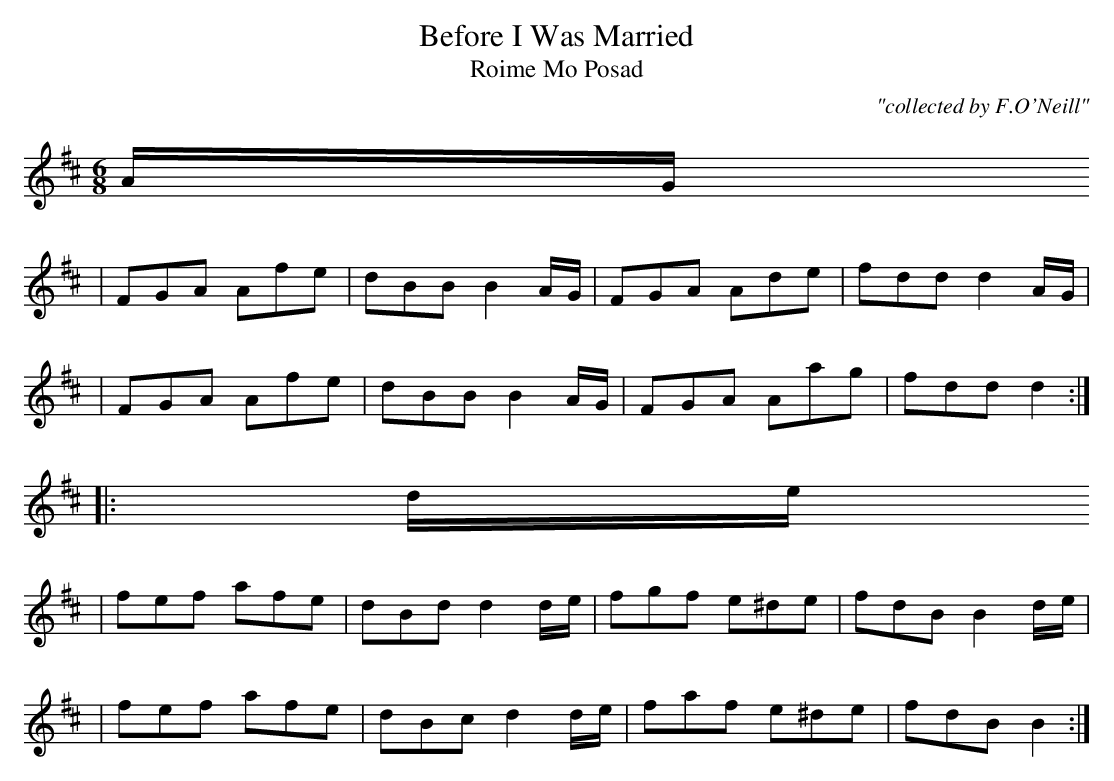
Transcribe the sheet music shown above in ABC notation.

X:1
T: Before I Was Married
T: Roime Mo Posad
C: "collected by F.O'Neill"
M: 6/8
K: D
A/-G/
| FGA Afe | dBB B2 A/-G/ | FGA Ade | fdd d2 A/-G/ |
| FGA Afe | dBB B2 A/-G/ | FGA Aag | fdd d2 :|
|: d/-e/
| fef afe | dBd d2 d/-e/ | fgf e^de | fdB B2 d/-e/ |
| fef afe | dBc d2 d/-e/ | faf e^de | fdB B2 :|
